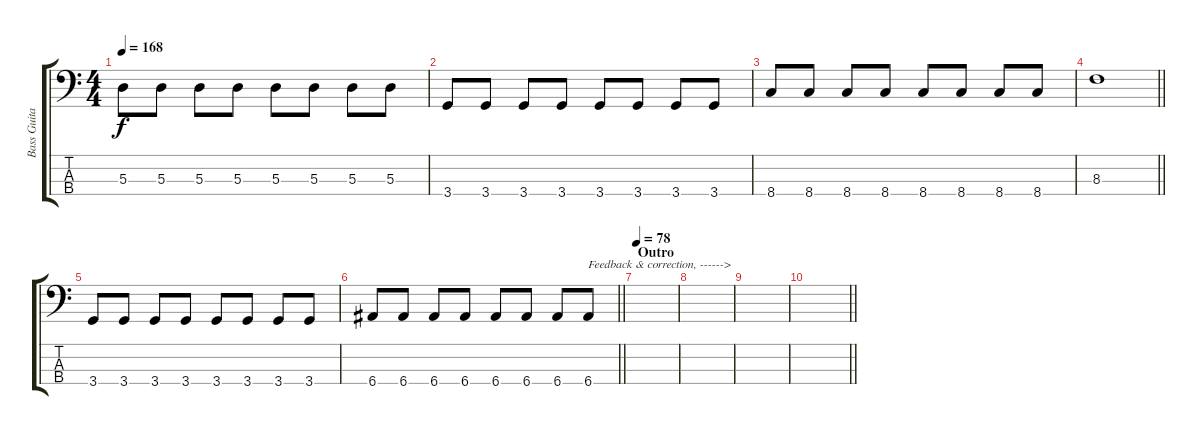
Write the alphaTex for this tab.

\track ("Bass Guitar" "Bass Guita") {instrument electricbassfinger}
\staff {score tabs}
\tuning (G2 D2 A1 E1) {hide}
\ts (4 4)
\tempo 168
\clef f4
\ks c
5.3.8{dy f} 5.3.8 5.3.8 5.3.8 5.3.8 5.3.8 5.3.8 5.3.8 |
3.4.8 3.4.8 3.4.8 3.4.8 3.4.8 3.4.8 3.4.8 3.4.8 |
8.4.8 8.4.8 8.4.8 8.4.8 8.4.8 8.4.8 8.4.8 8.4.8 |
\barLineRight lightlight
8.3.1 |
3.4.8 3.4.8 3.4.8 3.4.8 3.4.8 3.4.8 3.4.8 3.4.8 |
\barLineRight lightlight
6.4.8 6.4.8 6.4.8 6.4.8 6.4.8 6.4.8 6.4.8 6.4.8{txt "Feedback & correction, ------>"} |
\section ("" "Outro")
\tempo 78
|
|
|
\barLineRight lightlight
